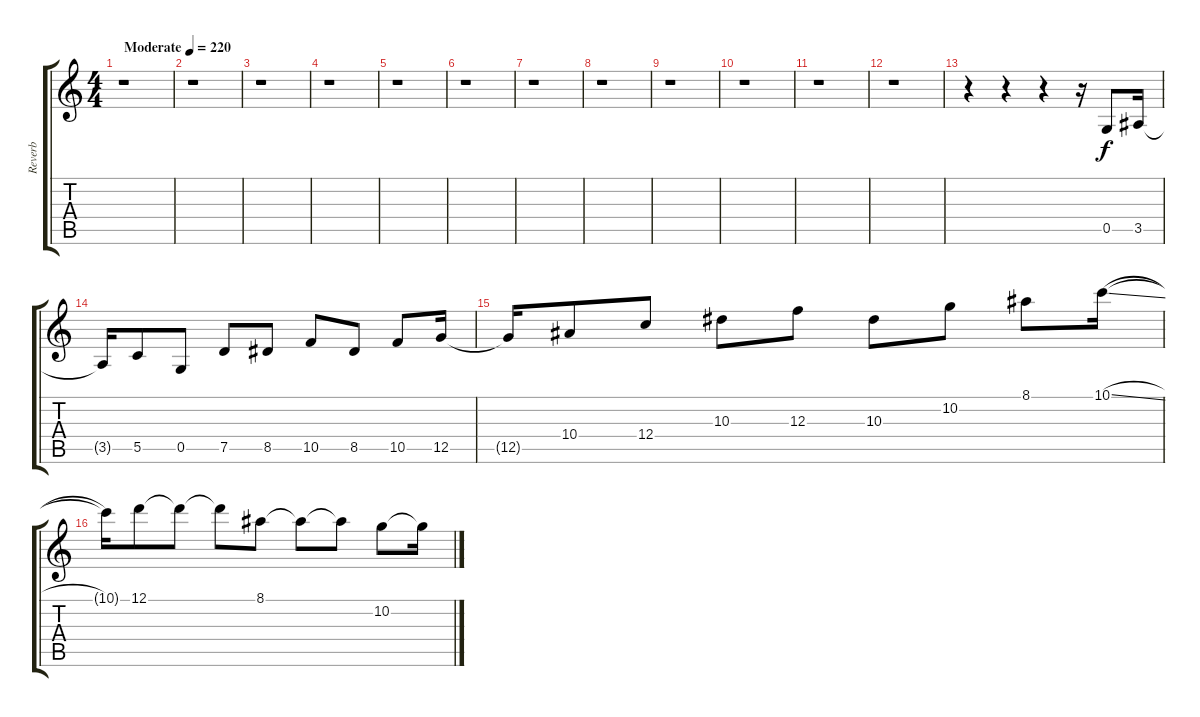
\track ("Reverb" "Reverb") {instrument electricguitarjazz}
\staff {score tabs}
\tuning (D4 A3 F3 C3 G2 C2) {hide}
\ts (4 4)
\tempo (220 "Moderate")
\clef g2
\ks c
r.1{dy f instrument electricguitarjazz} |
r.1 |
r.1 |
r.1 |
r.1 |
r.1 |
r.1 |
r.1 |
r.1 |
r.1 |
r.1 |
r.1 |
r.4 r.4 r.4 r.16 0.5.8 3.5.16 |
3.5{t}.16 5.5.8 0.5.8 7.5.8 8.5.8 10.5.8 8.5.8 10.5.8 12.5.16 |
12.5{t}.16 10.4.8 12.4.8 10.3.8 12.3.8 10.3.8 10.2.8 8.1.8 10.1{sl}.16 |
10.1{t}.16 12.1.8 12.1{t}.8 12.1{t}.8 8.1.8 8.1{t}.8 8.1{t}.8 10.2.8 10.2{t}.16
